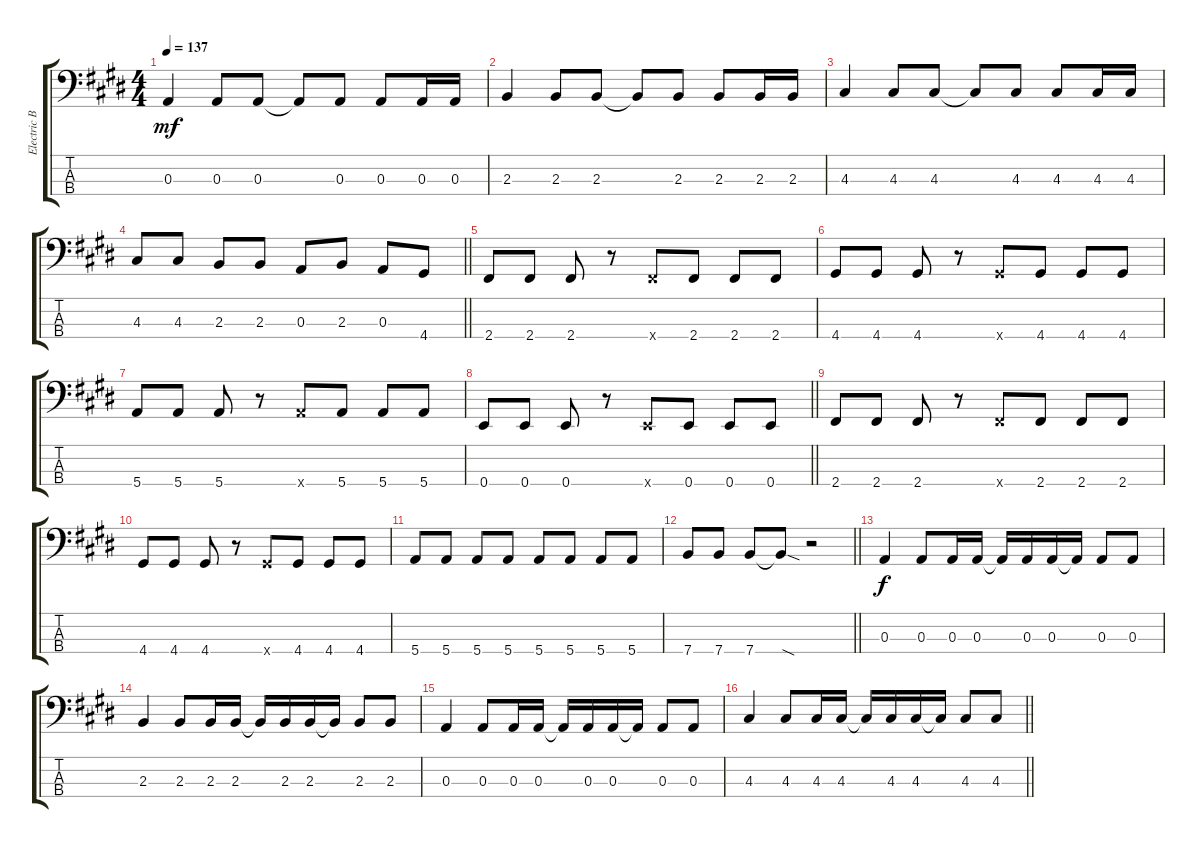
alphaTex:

\track ("Electric Bass" "Electric B") {instrument electricbassfinger}
\staff {score tabs}
\tuning (G2 D2 A1 E1) {hide}
\ts (4 4)
\tempo 137
\clef f4
\ks e
0.3.4{dy mf} 0.3.8 0.3.8 0.3{t}.8 0.3.8 0.3.8 0.3.16 0.3.16 |
2.3.4 2.3.8 2.3.8 2.3{t}.8 2.3.8 2.3.8 2.3.16 2.3.16 |
4.3.4 4.3.8 4.3.8 4.3{t}.8 4.3.8 4.3.8 4.3.16 4.3.16 |
\barLineRight lightlight
4.3.8 4.3.8 2.3.8 2.3.8 0.3.8 2.3.8 0.3.8 4.4.8 |
2.4.8 2.4.8 2.4.8 r.8 2.4{x}.8 2.4.8 2.4.8 2.4.8 |
4.4.8 4.4.8 4.4.8 r.8 4.4{x}.8 4.4.8 4.4.8 4.4.8 |
5.4.8 5.4.8 5.4.8 r.8 5.4{x}.8 5.4.8 5.4.8 5.4.8 |
\barLineRight lightlight
0.4.8 0.4.8 0.4.8 r.8 0.4{x}.8 0.4.8 0.4.8 0.4.8 |
2.4.8 2.4.8 2.4.8 r.8 2.4{x}.8 2.4.8 2.4.8 2.4.8 |
4.4.8 4.4.8 4.4.8 r.8 4.4{x}.8 4.4.8 4.4.8 4.4.8 |
5.4.8 5.4.8 5.4.8 5.4.8 5.4.8 5.4.8 5.4.8 5.4.8 |
\barLineRight lightlight
7.4.8 7.4.8 7.4.8 7.4{sod t}.8 r.2 |
0.3.4{dy f} 0.3.8 0.3.16 0.3.16 0.3{t}.16 0.3.16 0.3.16 0.3{t}.16 0.3.8 0.3.8 |
2.3.4 2.3.8 2.3.16 2.3.16 2.3{t}.16 2.3.16 2.3.16 2.3{t}.16 2.3.8 2.3.8 |
0.3.4 0.3.8 0.3.16 0.3.16 0.3{t}.16 0.3.16 0.3.16 0.3{t}.16 0.3.8 0.3.8 |
\barLineRight lightlight
4.3.4 4.3.8 4.3.16 4.3.16 4.3{t}.16 4.3.16 4.3.16 4.3{t}.16 4.3.8 4.3.8
